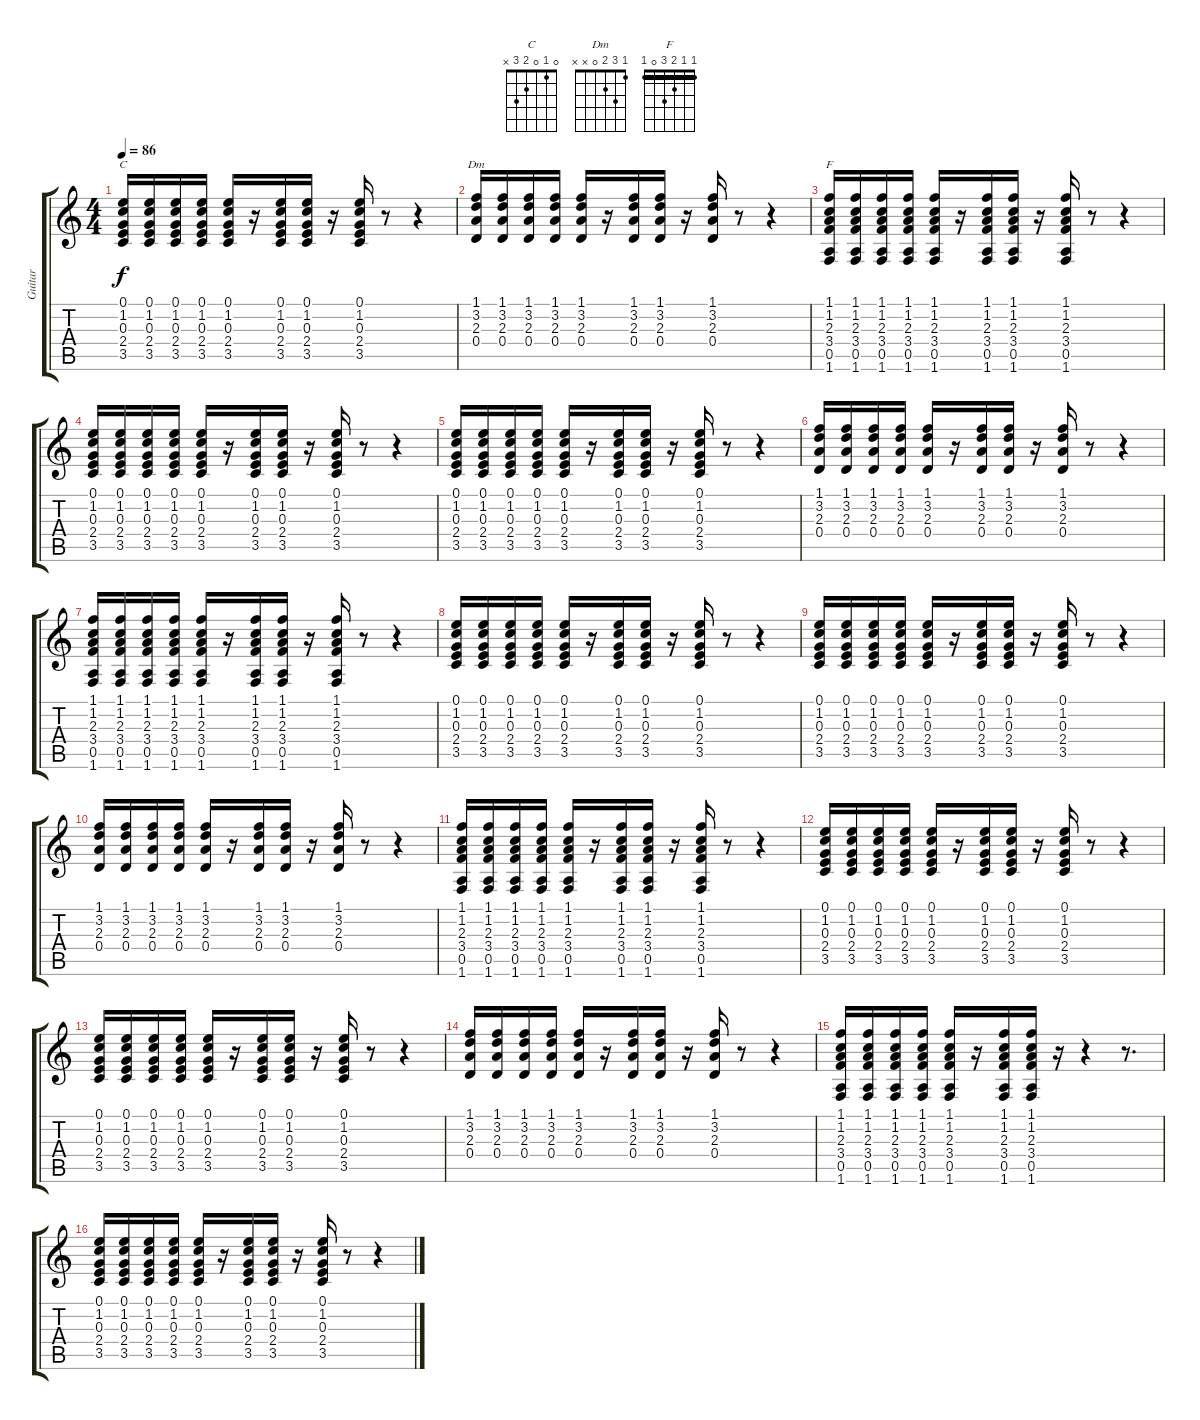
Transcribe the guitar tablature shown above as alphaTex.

\track ("Guitar" "Guitar") {instrument acousticguitarsteel}
\staff {score tabs}
\tuning (E4 B3 G3 D3 A2 E2) {hide}
\chord ("C" 0 1 0 2 3 x)
\chord ("Dm" 1 3 2 0 x x)
\chord ("F" 1 1 2 3 0 1) {barre 1}
\ts (4 4)
\tempo 86
\clef g2
\ks c
(0.1 1.2 0.3 2.4 3.5).16{ch "C" dy f} (0.1 1.2 0.3 2.4 3.5).16 (0.1 1.2 0.3 2.4 3.5).16 (0.1 1.2 0.3 2.4 3.5).16 (0.1 1.2 0.3 2.4 3.5).16 r.16 (0.1 1.2 0.3 2.4 3.5).16 (0.1 1.2 0.3 2.4 3.5).16 r.16 (0.1 1.2 0.3 2.4 3.5).16 r.8 r.4 |
(1.1 3.2 2.3 0.4).16{ch "Dm"} (1.1 3.2 2.3 0.4).16 (1.1 3.2 2.3 0.4).16 (1.1 3.2 2.3 0.4).16 (1.1 3.2 2.3 0.4).16 r.16 (1.1 3.2 2.3 0.4).16 (1.1 3.2 2.3 0.4).16 r.16 (1.1 3.2 2.3 0.4).16 r.8 r.4 |
(1.1 1.2 2.3 3.4 0.5 1.6).16{ch "F"} (1.1 1.2 2.3 3.4 0.5 1.6).16 (1.1 1.2 2.3 3.4 0.5 1.6).16 (1.1 1.2 2.3 3.4 0.5 1.6).16 (1.1 1.2 2.3 3.4 0.5 1.6).16 r.16 (1.1 1.2 2.3 3.4 0.5 1.6).16 (1.1 1.2 2.3 3.4 0.5 1.6).16 r.16 (1.1 1.2 2.3 3.4 0.5 1.6).16 r.8 r.4 |
(0.1 1.2 0.3 2.4 3.5).16 (0.1 1.2 0.3 2.4 3.5).16 (0.1 1.2 0.3 2.4 3.5).16 (0.1 1.2 0.3 2.4 3.5).16 (0.1 1.2 0.3 2.4 3.5).16 r.16 (0.1 1.2 0.3 2.4 3.5).16 (0.1 1.2 0.3 2.4 3.5).16 r.16 (0.1 1.2 0.3 2.4 3.5).16 r.8 r.4 |
(0.1 1.2 0.3 2.4 3.5).16 (0.1 1.2 0.3 2.4 3.5).16 (0.1 1.2 0.3 2.4 3.5).16 (0.1 1.2 0.3 2.4 3.5).16 (0.1 1.2 0.3 2.4 3.5).16 r.16 (0.1 1.2 0.3 2.4 3.5).16 (0.1 1.2 0.3 2.4 3.5).16 r.16 (0.1 1.2 0.3 2.4 3.5).16 r.8 r.4 |
(1.1 3.2 2.3 0.4).16 (1.1 3.2 2.3 0.4).16 (1.1 3.2 2.3 0.4).16 (1.1 3.2 2.3 0.4).16 (1.1 3.2 2.3 0.4).16 r.16 (1.1 3.2 2.3 0.4).16 (1.1 3.2 2.3 0.4).16 r.16 (1.1 3.2 2.3 0.4).16 r.8 r.4 |
(1.1 1.2 2.3 3.4 0.5 1.6).16 (1.1 1.2 2.3 3.4 0.5 1.6).16 (1.1 1.2 2.3 3.4 0.5 1.6).16 (1.1 1.2 2.3 3.4 0.5 1.6).16 (1.1 1.2 2.3 3.4 0.5 1.6).16 r.16 (1.1 1.2 2.3 3.4 0.5 1.6).16 (1.1 1.2 2.3 3.4 0.5 1.6).16 r.16 (1.1 1.2 2.3 3.4 0.5 1.6).16 r.8 r.4 |
(0.1 1.2 0.3 2.4 3.5).16 (0.1 1.2 0.3 2.4 3.5).16 (0.1 1.2 0.3 2.4 3.5).16 (0.1 1.2 0.3 2.4 3.5).16 (0.1 1.2 0.3 2.4 3.5).16 r.16 (0.1 1.2 0.3 2.4 3.5).16 (0.1 1.2 0.3 2.4 3.5).16 r.16 (0.1 1.2 0.3 2.4 3.5).16 r.8 r.4 |
(0.1 1.2 0.3 2.4 3.5).16 (0.1 1.2 0.3 2.4 3.5).16 (0.1 1.2 0.3 2.4 3.5).16 (0.1 1.2 0.3 2.4 3.5).16 (0.1 1.2 0.3 2.4 3.5).16 r.16 (0.1 1.2 0.3 2.4 3.5).16 (0.1 1.2 0.3 2.4 3.5).16 r.16 (0.1 1.2 0.3 2.4 3.5).16 r.8 r.4 |
(1.1 3.2 2.3 0.4).16 (1.1 3.2 2.3 0.4).16 (1.1 3.2 2.3 0.4).16 (1.1 3.2 2.3 0.4).16 (1.1 3.2 2.3 0.4).16 r.16 (1.1 3.2 2.3 0.4).16 (1.1 3.2 2.3 0.4).16 r.16 (1.1 3.2 2.3 0.4).16 r.8 r.4 |
(1.1 1.2 2.3 3.4 0.5 1.6).16 (1.1 1.2 2.3 3.4 0.5 1.6).16 (1.1 1.2 2.3 3.4 0.5 1.6).16 (1.1 1.2 2.3 3.4 0.5 1.6).16 (1.1 1.2 2.3 3.4 0.5 1.6).16 r.16 (1.1 1.2 2.3 3.4 0.5 1.6).16 (1.1 1.2 2.3 3.4 0.5 1.6).16 r.16 (1.1 1.2 2.3 3.4 0.5 1.6).16 r.8 r.4 |
(0.1 1.2 0.3 2.4 3.5).16 (0.1 1.2 0.3 2.4 3.5).16 (0.1 1.2 0.3 2.4 3.5).16 (0.1 1.2 0.3 2.4 3.5).16 (0.1 1.2 0.3 2.4 3.5).16 r.16 (0.1 1.2 0.3 2.4 3.5).16 (0.1 1.2 0.3 2.4 3.5).16 r.16 (0.1 1.2 0.3 2.4 3.5).16 r.8 r.4 |
(0.1 1.2 0.3 2.4 3.5).16 (0.1 1.2 0.3 2.4 3.5).16 (0.1 1.2 0.3 2.4 3.5).16 (0.1 1.2 0.3 2.4 3.5).16 (0.1 1.2 0.3 2.4 3.5).16 r.16 (0.1 1.2 0.3 2.4 3.5).16 (0.1 1.2 0.3 2.4 3.5).16 r.16 (0.1 1.2 0.3 2.4 3.5).16 r.8 r.4 |
(1.1 3.2 2.3 0.4).16 (1.1 3.2 2.3 0.4).16 (1.1 3.2 2.3 0.4).16 (1.1 3.2 2.3 0.4).16 (1.1 3.2 2.3 0.4).16 r.16 (1.1 3.2 2.3 0.4).16 (1.1 3.2 2.3 0.4).16 r.16 (1.1 3.2 2.3 0.4).16 r.8 r.4 |
(1.1 1.2 2.3 3.4 0.5 1.6).16 (1.1 1.2 2.3 3.4 0.5 1.6).16 (1.1 1.2 2.3 3.4 0.5 1.6).16 (1.1 1.2 2.3 3.4 0.5 1.6).16 (1.1 1.2 2.3 3.4 0.5 1.6).16 r.16 (1.1 1.2 2.3 3.4 0.5 1.6).16 (1.1 1.2 2.3 3.4 0.5 1.6).16 r.16 r.4 r.8{d} |
(0.1 1.2 0.3 2.4 3.5).16 (0.1 1.2 0.3 2.4 3.5).16 (0.1 1.2 0.3 2.4 3.5).16 (0.1 1.2 0.3 2.4 3.5).16 (0.1 1.2 0.3 2.4 3.5).16 r.16 (0.1 1.2 0.3 2.4 3.5).16 (0.1 1.2 0.3 2.4 3.5).16 r.16 (0.1 1.2 0.3 2.4 3.5).16 r.8 r.4
